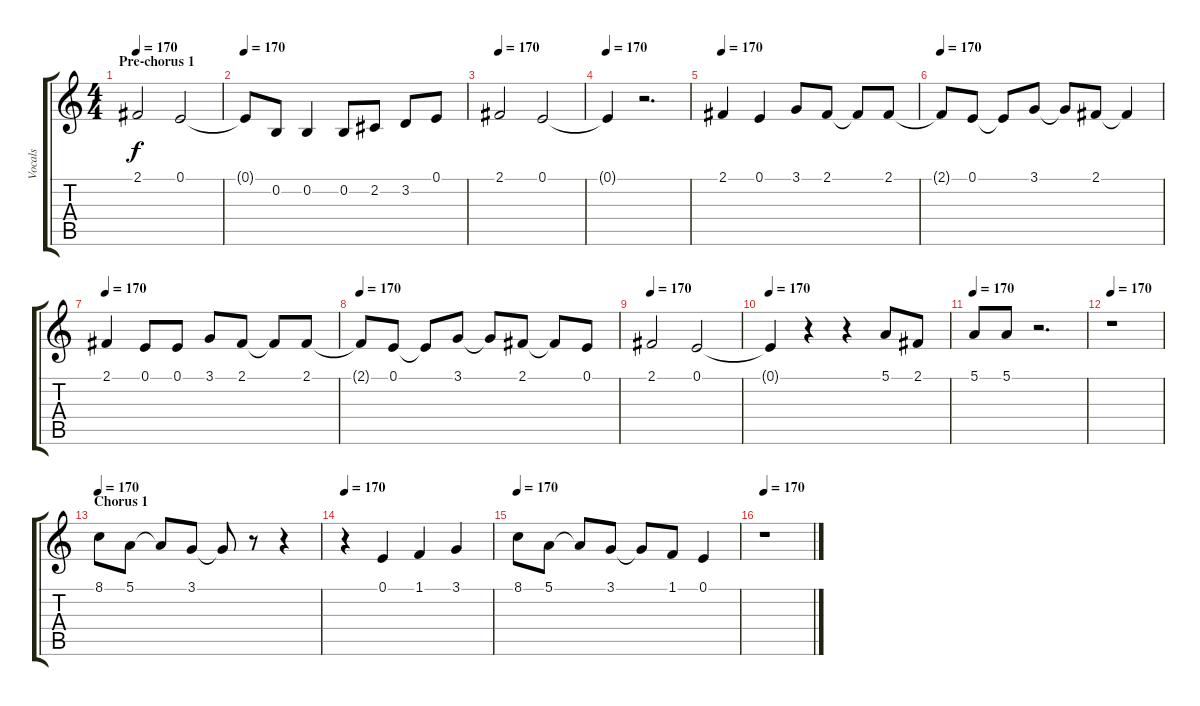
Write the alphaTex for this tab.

\track ("Vocals" "Vocals") {instrument altosax}
\staff {score tabs}
\tuning (E4 B3 G3 D3 A2 E2) {hide}
\ts (4 4)
\section ("" "Pre-chorus 1")
\tempo 170
\clef g2
\ks c
2.1.2{dy f} 0.1.2 |
\tempo 170
0.1{t}.8 0.2.8 0.2.4 0.2.8 2.2.8 3.2.8 0.1.8 |
\tempo 170
2.1.2 0.1.2 |
\tempo 170
0.1{t}.4 r.2{d} |
\tempo 170
2.1.4 0.1.4 3.1.8 2.1.8 2.1{t}.8 2.1.8 |
\tempo 170
2.1{t}.8 0.1.8 0.1{t}.8 3.1.8 3.1{t}.8 2.1.8 2.1{t}.4 |
\tempo 170
2.1.4 0.1.8 0.1.8 3.1.8 2.1.8 2.1{t}.8 2.1.8 |
\tempo 170
2.1{t}.8 0.1.8 0.1{t}.8 3.1.8 3.1{t}.8 2.1.8 2.1{t}.8 0.1.8 |
\tempo 170
2.1.2 0.1.2 |
\tempo 170
0.1{t}.4 r.4 r.4 5.1.8 2.1.8 |
\tempo 170
5.1.8 5.1.8 r.2{d} |
\tempo 170
r.1 |
\section ("" "Chorus 1")
\tempo 170
8.1.8 5.1.8 5.1{t}.8 3.1.8 3.1{t}.8 r.8 r.4 |
\tempo 170
r.4 0.1.4 1.1.4 3.1.4 |
\tempo 170
8.1.8 5.1.8 5.1{t}.8 3.1.8 3.1{t}.8 1.1.8 0.1.4 |
\tempo 170
r.1
